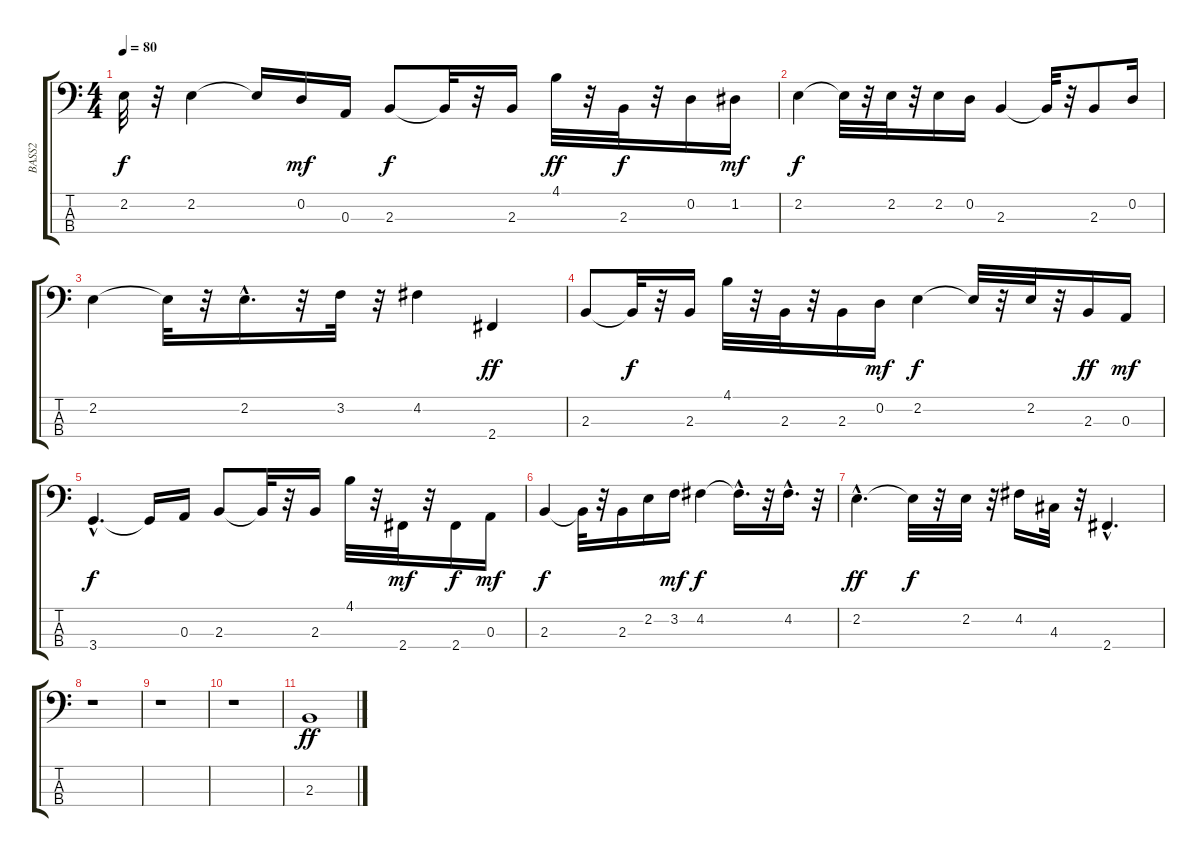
\track ("BASS2" "BASS2") {instrument electricbassfinger}
\staff {score tabs}
\tuning (G2 D2 A1 E1) {hide}
\ts (4 4)
\tempo 80
\clef f4
\ks c
2.2.32{dy f} r.32 2.2.4 2.2{t}.16 0.2.16{dy mf} 0.3.16 2.3.8{dy f} 2.3{t}.32 r.32 2.3.16 4.1.32{dy ff} r.32 2.3.32{dy f} r.32 0.2.16 1.2.16{dy mf} |
2.2.4{dy f} 2.2{t}.32 r.32 2.2.32 r.32 2.2.16 0.2.16 2.3.4 2.3{t}.32 r.32 2.3.8 0.2.16 |
2.2.4 2.2{t}.32 r.32 2.2{hac}.16{d} r.32 3.2.32 r.32 4.2.4 2.4.4{dy ff} |
2.3.8 2.3{t}.32{dy f} r.32 2.3.16 4.1.32 r.32 2.3.32 r.32 2.3.16 0.2.16{dy mf} 2.2.4{dy f} 2.2{t}.32 r.32 2.2.32 r.32 2.3.16{dy ff} 0.3.16{dy mf} |
3.4{hac}.4{d dy f} 3.4{t}.16 0.3.16 2.3.8 2.3{t}.32 r.32 2.3.16 4.1.32 r.32 2.4.32{dy mf} r.32 2.4.16{dy f} 0.3.16{dy mf} |
2.3.4{dy f} 2.3{t}.32 r.32 2.3.16 2.2.16 3.2.16{dy mf} 4.2.4{dy f} 4.2{hac t}.16{d} r.32 4.2{hac}.16{d} r.32 |
2.2{hac}.4{d dy ff} 2.2{t}.32{dy f} r.32 2.2.32 r.32 4.2.16 4.3.32 r.32 2.4{hac}.4{d} |
r.1 |
r.1 |
r.1 |
2.3.1{dy ff}
